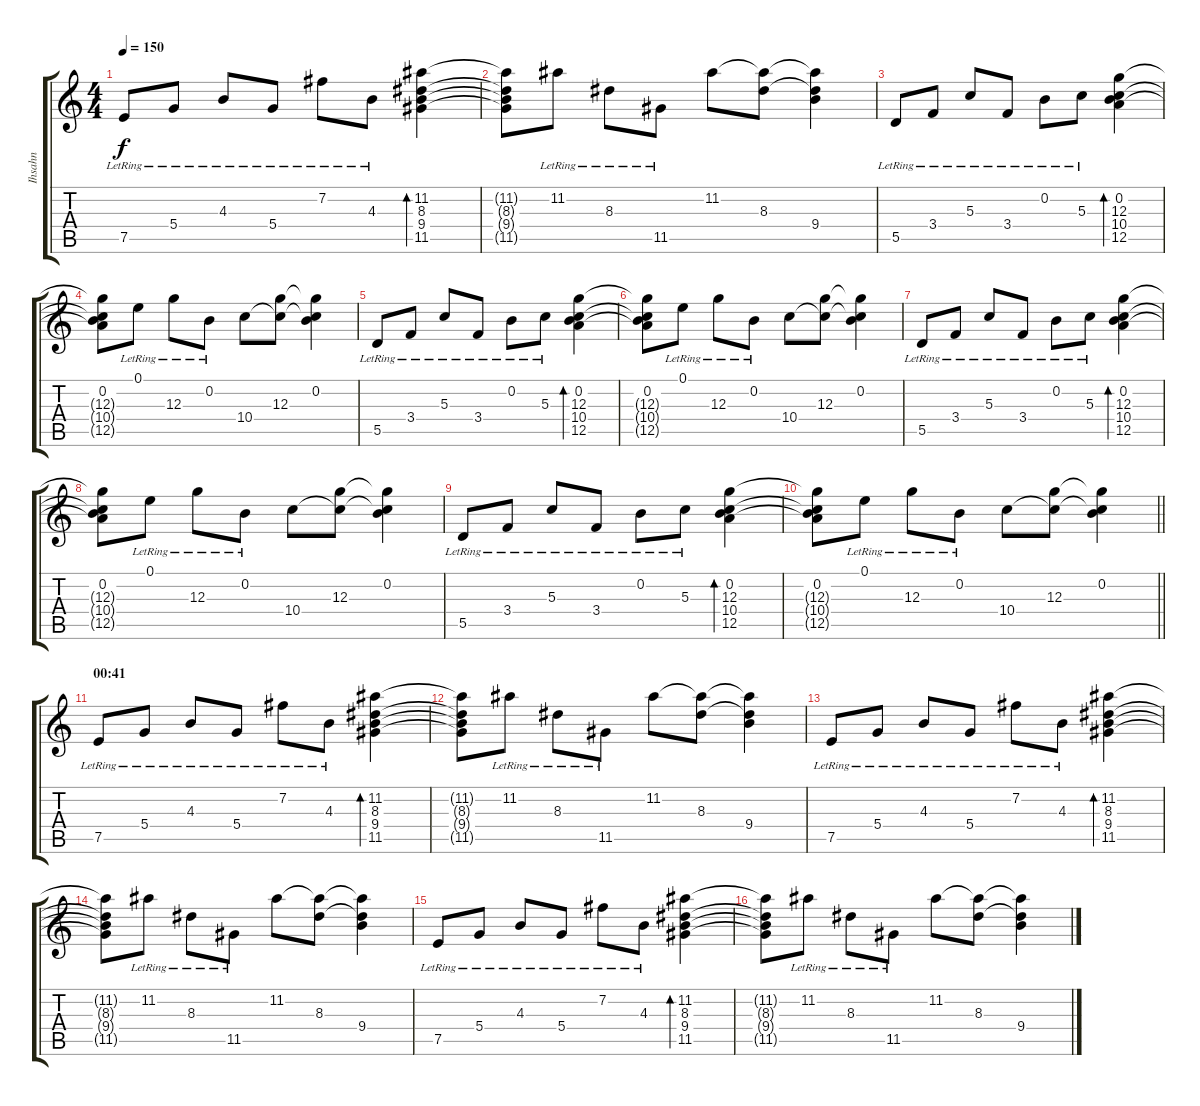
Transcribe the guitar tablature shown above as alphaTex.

\track ("Ihsahn" "Ihsahn") {instrument overdrivenguitar}
\staff {score tabs}
\tuning (E4 B3 G3 D3 A2 E2) {hide}
\ts (4 4)
\tempo 150
\clef g2
\ks c
7.5{lr}.8{dy f} 5.4{lr}.8 4.3{lr}.8 5.4{lr}.8 7.2{lr}.8 4.3{lr}.8 (11.2 8.3 9.4 11.5).4{bd 240} |
(11.2{t} 8.3{t} 9.4{t} 11.5{t}).8 11.2{lr}.8 8.3{lr}.8 11.5{lr}.8 11.2.8 (11.2{t} 8.3).8 (11.2{t} 8.3{t} 9.4).4 |
5.5{lr}.8 3.4{lr}.8 5.3{lr}.8 3.4{lr}.8 0.2{lr}.8 5.3{lr}.8 (0.2 12.3 10.4 12.5).4{bd 240} |
(0.2 12.3{t} 10.4{t} 12.5{t}).8 0.1{lr}.8 12.3{lr}.8 0.2{lr}.8 10.4.8 (12.3 10.4{t}).8 (0.2 12.3{t} 10.4{t}).4 |
5.5{lr}.8 3.4{lr}.8 5.3{lr}.8 3.4{lr}.8 0.2{lr}.8 5.3{lr}.8 (0.2 12.3 10.4 12.5).4{bd 240} |
(0.2 12.3{t} 10.4{t} 12.5{t}).8 0.1{lr}.8 12.3{lr}.8 0.2{lr}.8 10.4.8 (12.3 10.4{t}).8 (0.2 12.3{t} 10.4{t}).4 |
5.5{lr}.8 3.4{lr}.8 5.3{lr}.8 3.4{lr}.8 0.2{lr}.8 5.3{lr}.8 (0.2 12.3 10.4 12.5).4{bd 240} |
(0.2 12.3{t} 10.4{t} 12.5{t}).8 0.1{lr}.8 12.3{lr}.8 0.2{lr}.8 10.4.8 (12.3 10.4{t}).8 (0.2 12.3{t} 10.4{t}).4 |
5.5{lr}.8 3.4{lr}.8 5.3{lr}.8 3.4{lr}.8 0.2{lr}.8 5.3{lr}.8 (0.2 12.3 10.4 12.5).4{bd 240} |
\barLineRight lightlight
(0.2 12.3{t} 10.4{t} 12.5{t}).8 0.1{lr}.8 12.3{lr}.8 0.2{lr}.8 10.4.8 (12.3 10.4{t}).8 (0.2 12.3{t} 10.4{t}).4 |
\section ("" "00:41")
7.5{lr}.8 5.4{lr}.8 4.3{lr}.8 5.4{lr}.8 7.2{lr}.8 4.3{lr}.8 (11.2 8.3 9.4 11.5).4{bd 240} |
(11.2{t} 8.3{t} 9.4{t} 11.5{t}).8 11.2{lr}.8 8.3{lr}.8 11.5{lr}.8 11.2.8 (11.2{t} 8.3).8 (11.2{t} 8.3{t} 9.4).4 |
7.5{lr}.8 5.4{lr}.8 4.3{lr}.8 5.4{lr}.8 7.2{lr}.8 4.3{lr}.8 (11.2 8.3 9.4 11.5).4{bd 240} |
(11.2{t} 8.3{t} 9.4{t} 11.5{t}).8 11.2{lr}.8 8.3{lr}.8 11.5{lr}.8 11.2.8 (11.2{t} 8.3).8 (11.2{t} 8.3{t} 9.4).4 |
7.5{lr}.8 5.4{lr}.8 4.3{lr}.8 5.4{lr}.8 7.2{lr}.8 4.3{lr}.8 (11.2 8.3 9.4 11.5).4{bd 240} |
(11.2{t} 8.3{t} 9.4{t} 11.5{t}).8 11.2{lr}.8 8.3{lr}.8 11.5{lr}.8 11.2.8 (11.2{t} 8.3).8 (11.2{t} 8.3{t} 9.4).4
